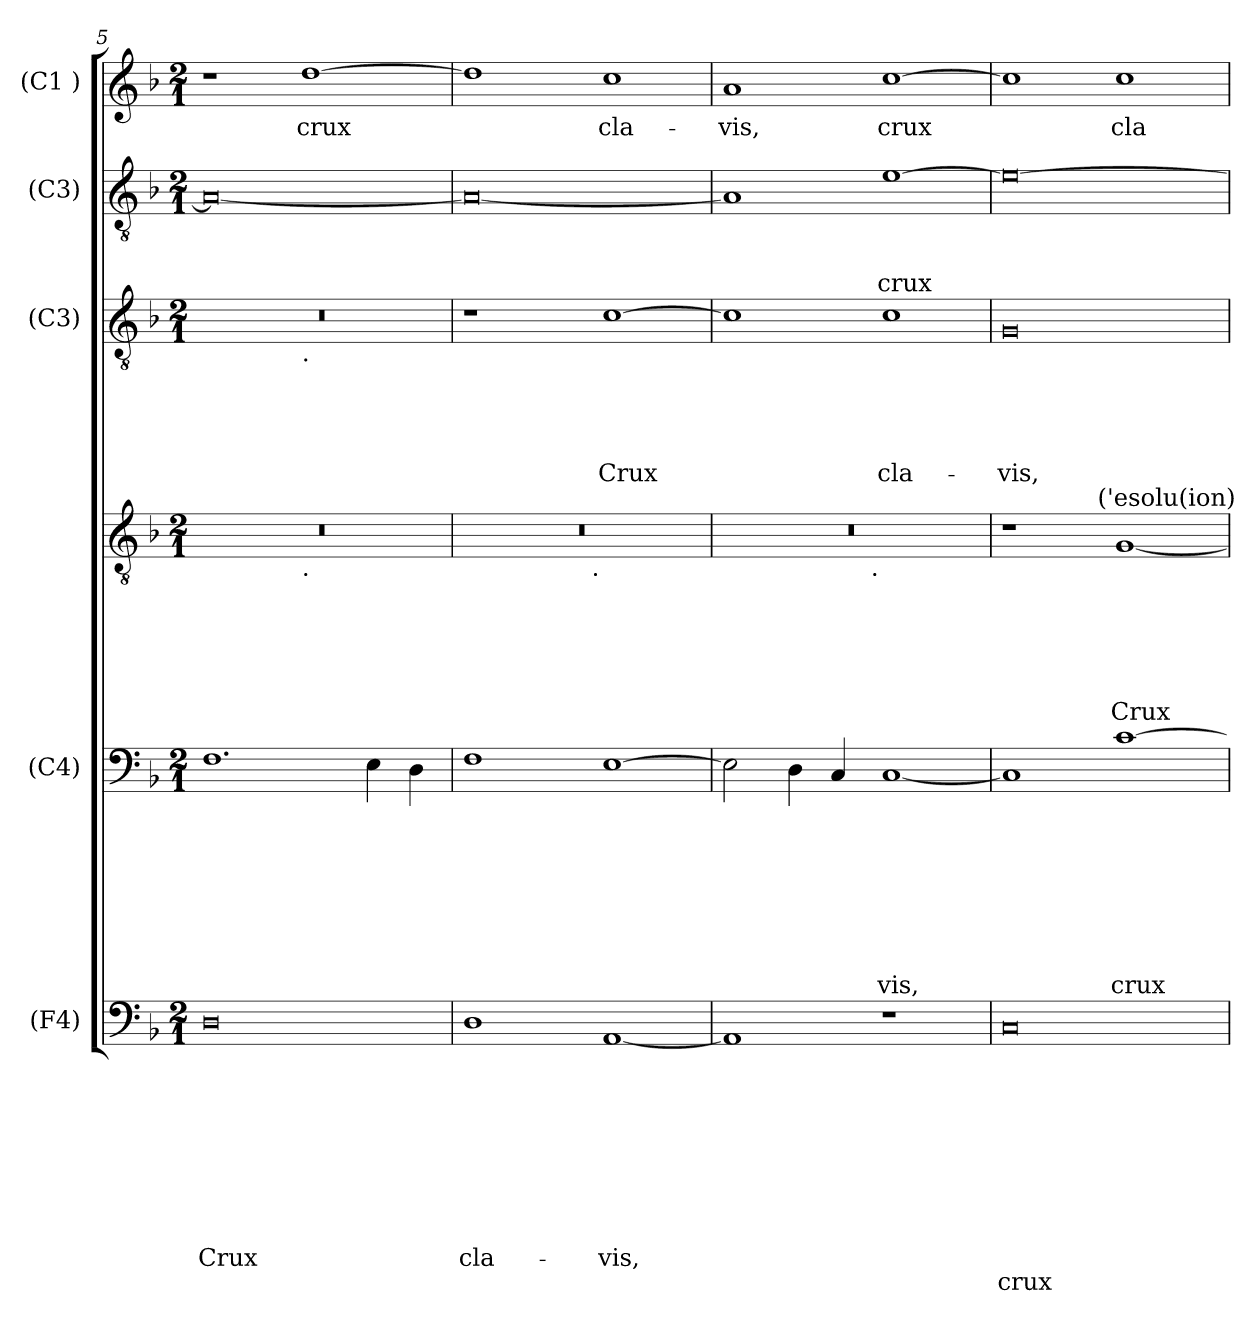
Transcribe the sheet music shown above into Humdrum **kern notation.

**kern	**text	**text	**text	**text	**text	**text	**text	**text	**text	**text	**kern	**text	**text	**text	**text	**text	**text	**text	**text	**kern	**text	**text	**text	**text	**text	**text	**kern	**text	**text	**text	**text	**text	**kern	**text	**text	**text	**kern	**text
*part6	*part6	*part6	*part6	*part6	*part6	*part6	*part6	*part6	*part6	*part6	*part5	*part5	*part5	*part5	*part5	*part5	*part5	*part5	*part5	*part4	*part4	*part4	*part4	*part4	*part4	*part4	*part3	*part3	*part3	*part3	*part3	*part3	*part2	*part2	*part2	*part2	*part1	*part1
*staff6	*staff6	*staff6	*staff6	*staff6	*staff6	*staff6	*staff6	*staff6	*staff6	*staff6	*staff5	*staff5	*staff5	*staff5	*staff5	*staff5	*staff5	*staff5	*staff5	*staff4	*staff4	*staff4	*staff4	*staff4	*staff4	*staff4	*staff3	*staff3	*staff3	*staff3	*staff3	*staff3	*staff2	*staff2	*staff2	*staff2	*staff1	*staff1
*I"(F4)	*	*	*	*	*	*	*	*	*	*	*I"(C4)	*	*	*	*	*	*	*	*	*	*	*	*	*	*	*	*I"(C3)	*	*	*	*	*	*I"(C3)	*	*	*	*I"(C1 )	*
*clefF4	*	*	*	*	*	*	*	*	*	*	*clefF4	*	*	*	*	*	*	*	*	*clefGv2	*	*	*	*	*	*	*clefGv2	*	*	*	*	*	*clefGv2	*	*	*	*clefG2	*
*k[b-]	*	*	*	*	*	*	*	*	*	*	*k[b-]	*	*	*	*	*	*	*	*	*k[b-]	*	*	*	*	*	*	*k[b-]	*	*	*	*	*	*k[b-]	*	*	*	*k[b-]	*
*F:	*	*	*	*	*	*	*	*	*	*	*F:	*	*	*	*	*	*	*	*	*F:	*	*	*	*	*	*	*F:	*	*	*	*	*	*F:	*	*	*	*F:	*
*M2/1	*	*	*	*	*	*	*	*	*	*	*M2/1	*	*	*	*	*	*	*	*	*M2/1	*	*	*	*	*	*	*M2/1	*	*	*	*	*	*M2/1	*	*	*	*M2/1	*
=5	=5	=5	=5	=5	=5	=5	=5	=5	=5	=5	=5	=5	=5	=5	=5	=5	=5	=5	=5	=5	=5	=5	=5	=5	=5	=5	=5	=5	=5	=5	=5	=5	=5	=5	=5	=5	=5	=5
!	!	!	!	!	!	!	!	!	!LO:LY:b	!	!	!	!	!	!	!	!	!	!	!	!	!	!	!	!	!	!	!	!	!	!	!	!	!	!	!	!	!
*	*	*	*	*	*	*	*	*	*	*	*	*	*	*	*	*	*	*	*	*^	*	*	*	*	*	*	*^	*	*	*	*	*	*	*	*	*	*	*
0D	.	.	.	.	.	.	.	.	Crux	.	1.F	.	.	.	.	.	.	.	.	0r	1ryy	.	.	.	.	.	.	0r	1ryy	.	.	.	.	.	0A_	.	.	.	1r	.
!	!	!	!	!	!	!	!	!	!	!	!	!	!	!	!	!	!	!	!	!	!	!	!	!	!	!	!	!	!LO:TX:b:t=.	!	!	!	!	!	!	!	!	!	!	!
!	!	!	!	!	!	!	!	!	!	!	!	!	!	!	!	!	!	!	!	!	!LO:TX:b:t=.	!	!	!	!	!	!	!	!	!	!	!	!	!	!	!	!	!	!	!
!	!	!	!	!	!	!	!	!	!	!	!	!	!	!	!	!	!	!	!	!	!	!	!	!	!	!	!	!	!	!	!	!	!	!	!	!	!	!	!	!LO:LY:b
.	.	.	.	.	.	.	.	.	.	.	.	.	.	.	.	.	.	.	.	.	1ryy	.	.	.	.	.	.	.	1ryy	.	.	.	.	.	.	.	.	.	[>1dd	crux
.	.	.	.	.	.	.	.	.	.	.	4E\	.	.	.	.	.	.	.	.	.	.	.	.	.	.	.	.	.	.	.	.	.	.	.	.	.	.	.	.	.
.	.	.	.	.	.	.	.	.	.	.	4D\	.	.	.	.	.	.	.	.	.	.	.	.	.	.	.	.	.	.	.	.	.	.	.	.	.	.	.	.	.
=6	=6	=6	=6	=6	=6	=6	=6	=6	=6	=6	=6	=6	=6	=6	=6	=6	=6	=6	=6	=6	=6	=6	=6	=6	=6	=6	=6	=6	=6	=6	=6	=6	=6	=6	=6	=6	=6	=6	=6	=6
!	!	!	!	!	!	!	!	!	!LO:LY:b	!	!	!	!	!	!	!	!	!	!	!	!	!	!	!	!	!	!	!	!	!	!	!	!	!	!	!	!	!	!	!
*	*	*	*	*	*	*	*	*	*	*	*	*	*	*	*	*	*	*	*	*	*	*	*	*	*	*	*	*v	*v	*	*	*	*	*	*	*	*	*	*	*
1D	.	.	.	.	.	.	.	.	cla-	.	1F	.	.	.	.	.	.	.	.	0r	2ryy	.	.	.	.	.	.	1r	.	.	.	.	.	0A_	.	.	.	1dd]	.
.	.	.	.	.	.	.	.	.	.	.	.	.	.	.	.	.	.	.	.	.	4...ryy	.	.	.	.	.	.	.	.	.	.	.	.	.	.	.	.	.	.
!	!	!	!	!	!	!	!	!	!	!	!	!	!	!	!	!	!	!	!	!	!LO:TX:b:t=.	!	!	!	!	!	!	!	!	!	!	!	!	!	!	!	!	!	!
.	.	.	.	.	.	.	.	.	.	.	.	.	.	.	.	.	.	.	.	.	1ryy	.	.	.	.	.	.	.	.	.	.	.	.	.	.	.	.	.	.
!	!	!	!	!	!	!	!	!	!LO:LY:b	!	!	!	!	!	!	!	!	!	!	!	!	!	!	!	!	!	!	!	!	!	!	!	!LO:LY:b	!	!	!	!	!	!LO:LY:b
[<1AA	.	.	.	.	.	.	.	.	-vis,	.	[>1E	.	.	.	.	.	.	.	.	.	.	.	.	.	.	.	.	[>1c	.	.	.	.	Crux	.	.	.	.	1cc	cla-
.	.	.	.	.	.	.	.	.	.	.	.	.	.	.	.	.	.	.	.	.	32ryy	.	.	.	.	.	.	.	.	.	.	.	.	.	.	.	.	.	.
=7	=7	=7	=7	=7	=7	=7	=7	=7	=7	=7	=7	=7	=7	=7	=7	=7	=7	=7	=7	=7	=7	=7	=7	=7	=7	=7	=7	=7	=7	=7	=7	=7	=7	=7	=7	=7	=7	=7	=7
!	!	!	!	!	!	!	!	!	!	!	!	!	!	!	!	!	!	!	!	!	!	!	!	!	!	!	!	!	!	!	!	!	!	!	!	!	!	!	!LO:LY:b
1AA]	.	.	.	.	.	.	.	.	.	.	2E\]	.	.	.	.	.	.	.	.	0r	2ryy	.	.	.	.	.	.	1c]	.	.	.	.	.	1A]	.	.	.	1a	-vis,
.	.	.	.	.	.	.	.	.	.	.	4D\	.	.	.	.	.	.	.	.	.	4...ryy	.	.	.	.	.	.	.	.	.	.	.	.	.	.	.	.	.	.
.	.	.	.	.	.	.	.	.	.	.	4C/	.	.	.	.	.	.	.	.	.	.	.	.	.	.	.	.	.	.	.	.	.	.	.	.	.	.	.	.
!	!	!	!	!	!	!	!	!	!	!	!	!	!	!	!	!	!	!	!	!	!LO:TX:b:t=.	!	!	!	!	!	!	!	!	!	!	!	!	!	!	!	!	!	!
.	.	.	.	.	.	.	.	.	.	.	.	.	.	.	.	.	.	.	.	.	1ryy	.	.	.	.	.	.	.	.	.	.	.	.	.	.	.	.	.	.
!	!	!	!	!	!	!	!	!	!	!	!	!	!	!	!	!	!	!	!LO:LY:b	!	!	!	!	!	!	!	!	!	!	!	!	!	!LO:LY:b	!	!	!	!LO:LY:b	!	!LO:LY:b
1r	.	.	.	.	.	.	.	.	.	.	[<1C	.	.	.	.	.	.	.	-vis,	.	.	.	.	.	.	.	.	1c	.	.	.	.	cla-	[<1e	.	.	crux	[<1cc	crux
.	.	.	.	.	.	.	.	.	.	.	.	.	.	.	.	.	.	.	.	.	32ryy	.	.	.	.	.	.	.	.	.	.	.	.	.	.	.	.	.	.
!!LO:LB:g=z
=8	=8	=8	=8	=8	=8	=8	=8	=8	=8	=8	=8	=8	=8	=8	=8	=8	=8	=8	=8	=8	=8	=8	=8	=8	=8	=8	=8	=8	=8	=8	=8	=8	=8	=8	=8	=8	=8	=8	=8
!	!	!	!	!	!	!	!	!	!	!LO:LY:b	!	!	!	!	!	!	!	!	!	!	!	!	!	!	!	!	!	!	!	!	!	!	!LO:LY:b	!	!	!	!	!	!
0C	.	.	.	.	.	.	.	.	.	crux	1C]	.	.	.	.	.	.	.	.	1r	2...ryy	.	.	.	.	.	.	0G	.	.	.	.	-vis,	0e_	.	.	.	1cc]	.
!	!	!	!	!	!	!	!	!	!	!	!	!	!	!	!	!	!	!	!	!	!LO:TX:a:t=('esolu(ion)	!	!	!	!	!	!	!	!	!	!	!	!	!	!	!	!	!	!
.	.	.	.	.	.	.	.	.	.	.	.	.	.	.	.	.	.	.	.	.	1ryy	.	.	.	.	.	.	.	.	.	.	.	.	.	.	.	.	.	.
!	!	!	!	!	!	!	!	!	!	!	!	!	!	!	!	!	!	!	!LO:LY:b	!	!	!	!	!	!	!	!LO:LY:b	!	!	!	!	!	!	!	!	!	!	!	!LO:LY:b
.	.	.	.	.	.	.	.	.	.	.	[>1c	.	.	.	.	.	.	.	crux	[<1G	.	.	.	.	.	.	Crux	.	.	.	.	.	.	.	.	.	.	1cc	cla-
.	.	.	.	.	.	.	.	.	.	.	.	.	.	.	.	.	.	.	.	.	16ryy	.	.	.	.	.	.	.	.	.	.	.	.	.	.	.	.	.	.
*	*	*	*	*	*	*	*	*	*	*	*	*	*	*	*	*	*	*	*	*v	*v	*	*	*	*	*	*	*	*	*	*	*	*	*	*	*	*	*	*
=	=	=	=	=	=	=	=	=	=	=	=	=	=	=	=	=	=	=	=	=	=	=	=	=	=	=	=	=	=	=	=	=	=	=	=	=	=	=
*-	*-	*-	*-	*-	*-	*-	*-	*-	*-	*-	*-	*-	*-	*-	*-	*-	*-	*-	*-	*-	*-	*-	*-	*-	*-	*-	*-	*-	*-	*-	*-	*-	*-	*-	*-	*-	*-	*-
